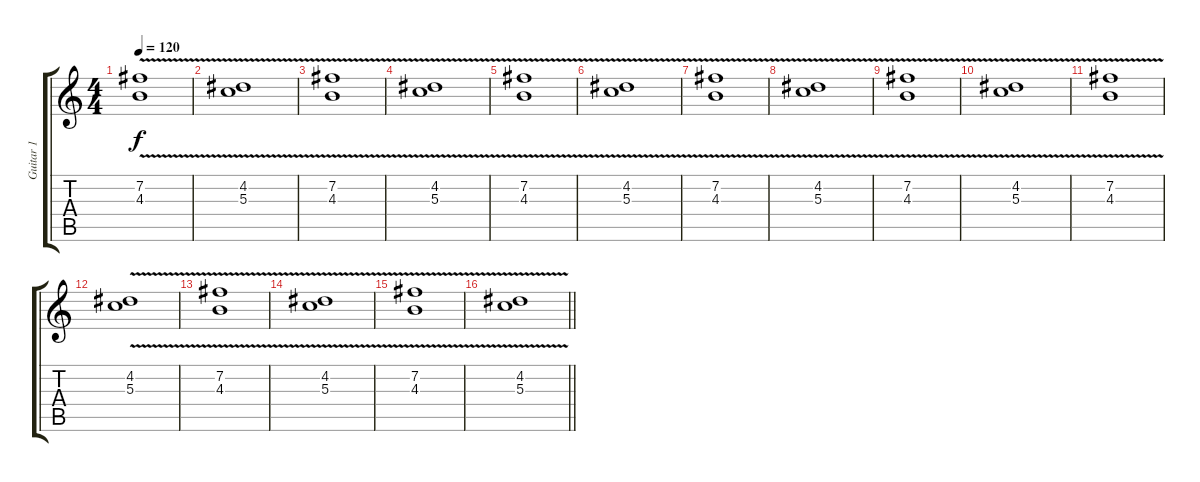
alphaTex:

\track ("Guitar 1" "Guitar 1") {instrument acousticguitarsteel}
\staff {score tabs}
\tuning (E4 B3 G3 D3 A2 E2) {hide}
\ts (4 4)
\tempo 120
\clef g2
\ks c
(7.2{v} 4.3).1{dy f instrument acousticguitarsteel} |
(4.2{v} 5.3).1 |
(7.2{v} 4.3).1 |
(4.2{v} 5.3).1 |
(7.2{v} 4.3).1 |
(4.2{v} 5.3).1 |
(7.2{v} 4.3).1 |
(4.2{v} 5.3).1 |
(7.2{v} 4.3).1 |
(4.2{v} 5.3).1 |
(7.2{v} 4.3).1 |
(4.2{v} 5.3).1 |
(7.2{v} 4.3).1 |
(4.2{v} 5.3).1 |
(7.2{v} 4.3).1 |
\barLineRight lightlight
(4.2{v} 5.3).1
